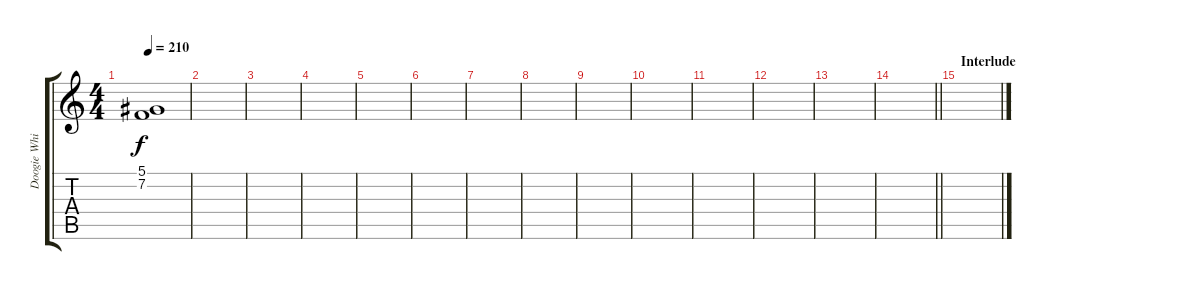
\track ("Doogie White" "Doogie Whi") {instrument lead2sawtooth}
\staff {score tabs}
\tuning (Eb4 Bb3 Gb3 Db3 Ab2 Eb2) {hide}
\ts (4 4)
\tempo 210
\clef g2
\ks c
(5.1 7.2).1{dy f} |
|
|
|
|
|
|
|
|
|
|
|
|
\barLineRight lightlight
|
\section ("" "Interlude")
